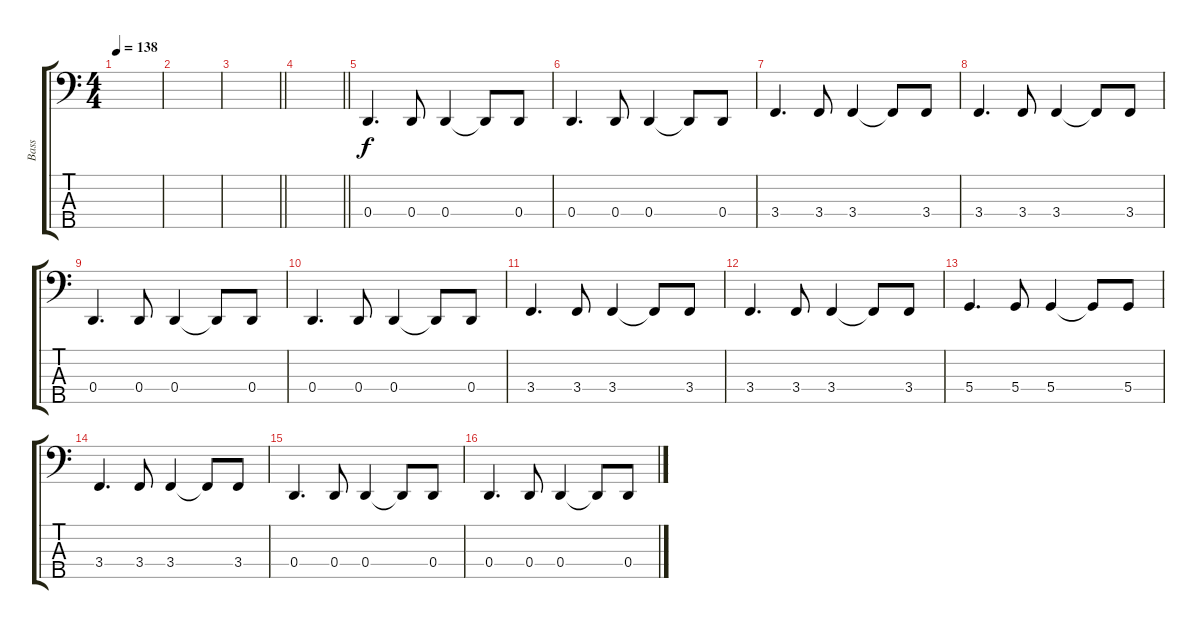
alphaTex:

\track ("Bass" "Bass") {instrument electricbassfinger}
\staff {score tabs}
\tuning (F2 C2 G1 D1 A0) {hide}
\ts (4 4)
\tempo 138
\clef f4
\ks c
|
|
\barLineRight lightlight
|
\barLineRight lightlight
|
\section ("" "")
0.4.4{d} 0.4.8 0.4.4 0.4{t}.8 0.4.8 |
0.4.4{d} 0.4.8 0.4.4 0.4{t}.8 0.4.8 |
3.4.4{d} 3.4.8 3.4.4 3.4{t}.8 3.4.8 |
3.4.4{d} 3.4.8 3.4.4 3.4{t}.8 3.4.8 |
0.4.4{d} 0.4.8 0.4.4 0.4{t}.8 0.4.8 |
0.4.4{d} 0.4.8 0.4.4 0.4{t}.8 0.4.8 |
3.4.4{d} 3.4.8 3.4.4 3.4{t}.8 3.4.8 |
3.4.4{d} 3.4.8 3.4.4 3.4{t}.8 3.4.8 |
5.4.4{d} 5.4.8 5.4.4 5.4{t}.8 5.4.8 |
3.4.4{d} 3.4.8 3.4.4 3.4{t}.8 3.4.8 |
0.4.4{d} 0.4.8 0.4.4 0.4{t}.8 0.4.8 |
0.4.4{d} 0.4.8 0.4.4 0.4{t}.8 0.4.8
